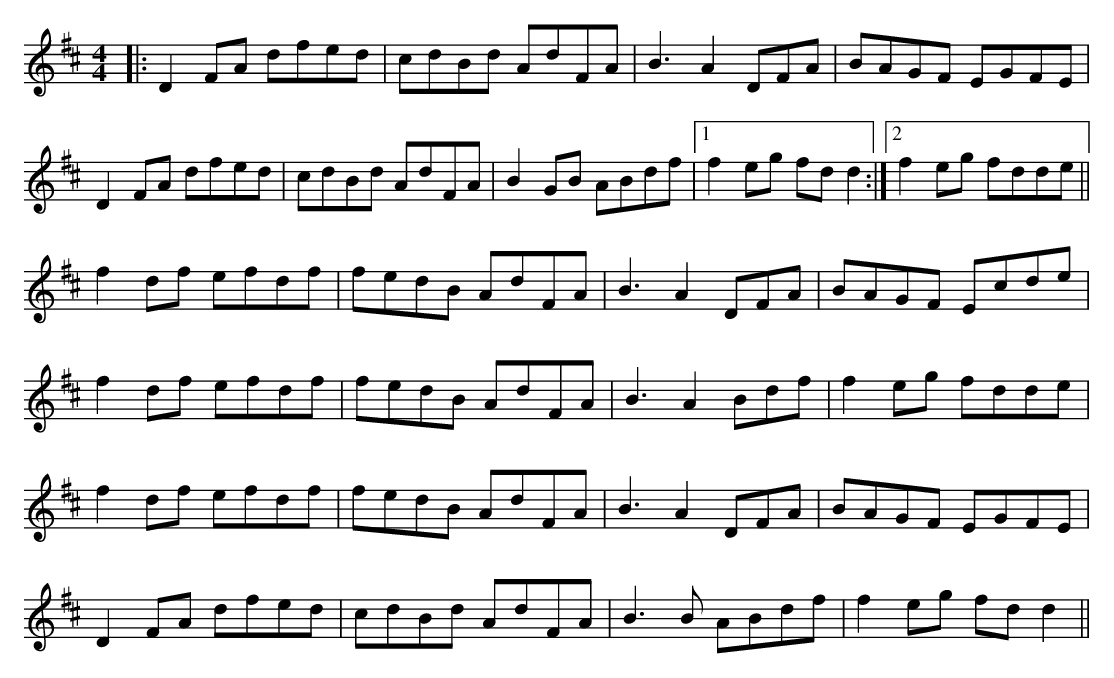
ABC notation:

X:1
M:4/4
K:D
|:D2FA dfed|cdBd AdFA|B3A2DFA|BAGF EGFE|
D2FA dfed|cdBd AdFA|B2GB ABdf|1 f2 eg fdd2:|2 f2 eg fdde||
f2df efdf|fedB AdFA|B3A2 DFA|BAGF Ecde|
f2 df efdf|fedB AdFA|B3A2 Bdf|f2 eg fdde|
f2df efdf|fedB AdFA|B3A2 DFA|BAGF EGFE|
D2FA dfed|cdBd AdFA|B3B ABdf|f2 eg fdd2||
